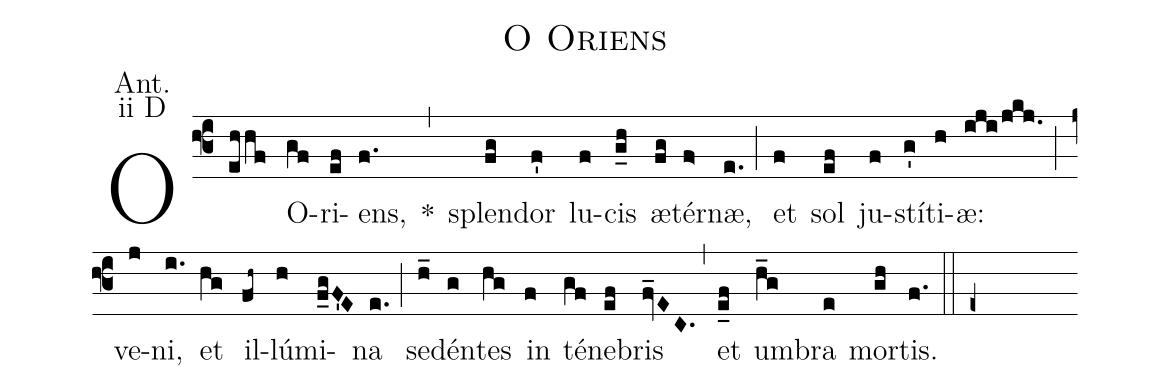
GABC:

name: O Oriens;
office-part: Antiphonae Majores Ad Magnificat;
mode: 2;
annotation: Ant.;
annotation: ii D;
%%
(f3) O(ehhf) O(gf)ri(ef)ens,(f.) *(,)
splen(fg)dor(f') lu(f)cis(g_h) <v>\ae</v>(fg)t<v>\'e</v>r(f>)n<v>\ae</v>,(e.) (;)
et(f) sol(ef) ju(f)st<v>\'i</v>(g')ti(h)<v>\ae</v>:(iji/jkj.) (;)
ve(j)ni,(i.) et(hg) il(fh~)l<v>\'u</v>(h)mi(f_gF'E)na(e.) (;)
se(h_)d<v>\'e</v>n(g)tes(hg) in(f) t<v>\'e</v>(gf)ne(ef)bris(fv_EC.) (,)
et(e_f) um(h_g)bra(e) mor(gh)tis.(f.) (::e+)
